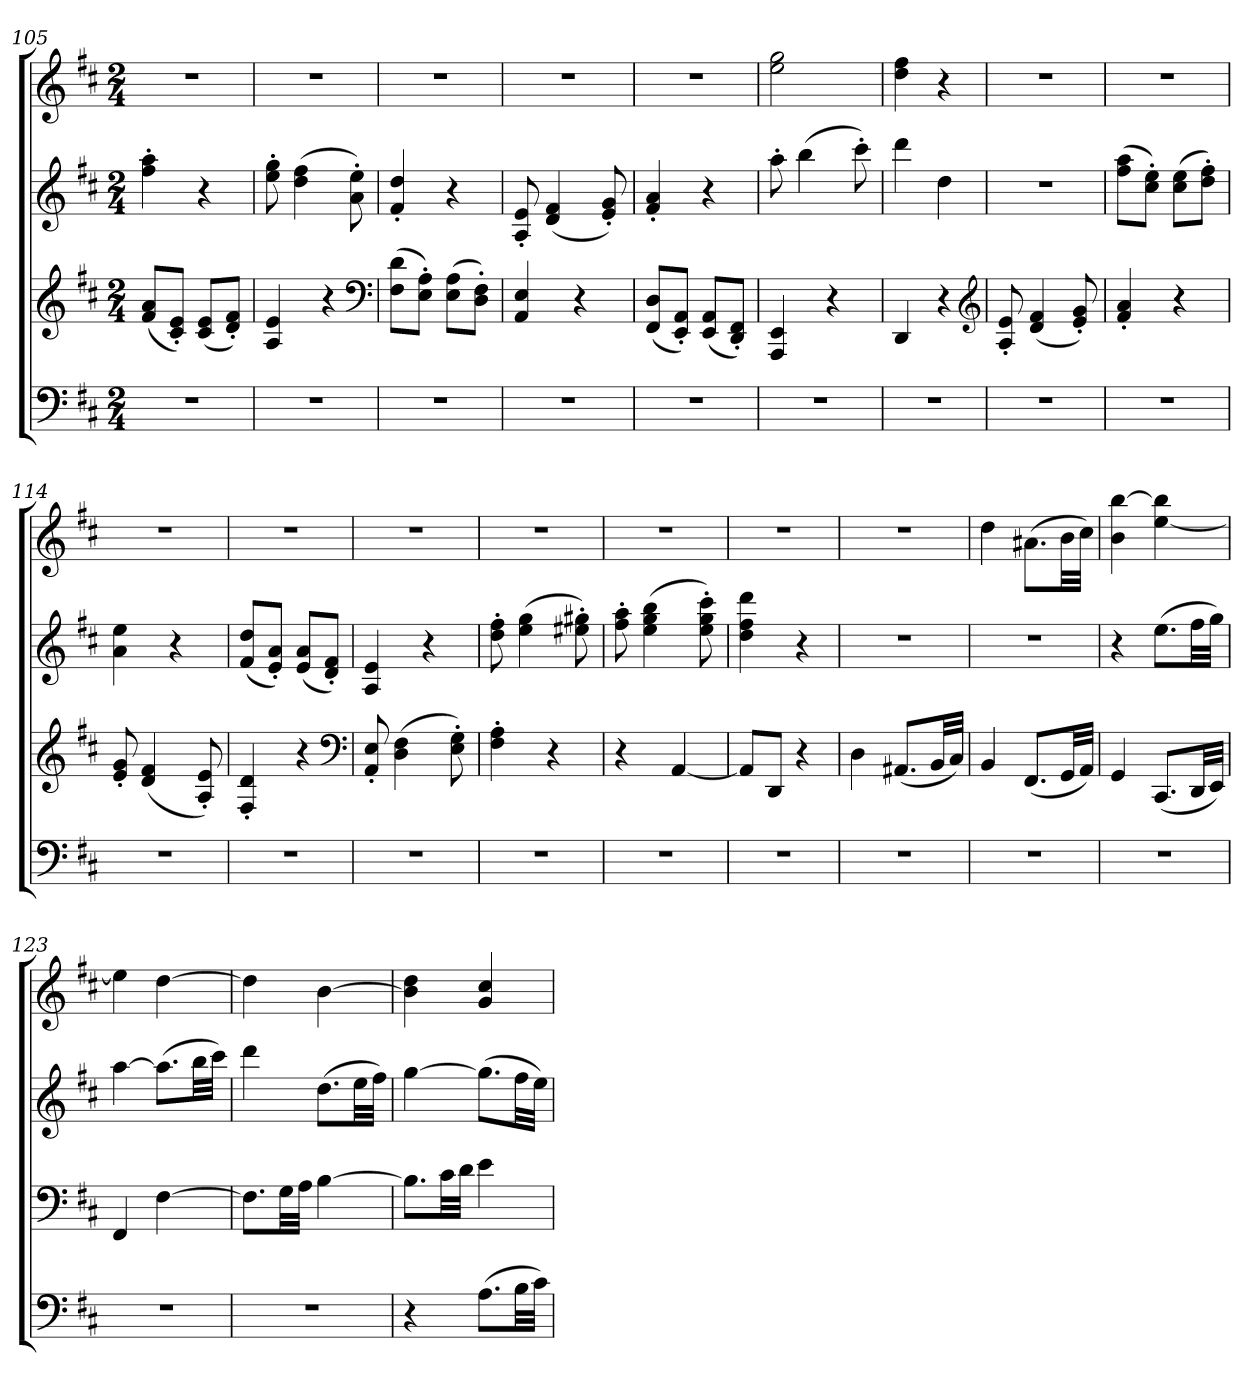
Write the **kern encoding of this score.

**kern	**kern	**kern	**kern
*part4	*part3	*part2	*part1
*staff4	*staff3	*staff2	*staff1
*clefF4	*clefG2	*clefG2	*clefG2
*k[f#c#]	*k[f#c#]	*k[f#c#]	*k[f#c#]
*M2/4	*M2/4	*M2/4	*M2/4
=105	=105	=105	=105
2r	(8f# 8aL	4ff#' 4aa'	2r
.	8c#' 8e'J)	.	.
.	(8c# 8eL	4r	.
.	8d' 8f#'J)	.	.
=106	=106	=106	=106
2r	4A 4e	8ee' 8gg'	2r
.	.	(4dd 4ff#	.
.	4r	.	.
.	.	8a' 8ee')	.
*	*clefF4	*	*
=107	=107	=107	=107
2r	(8F# 8dL	4f#' 4dd'	2r
.	8E' 8A'J)	.	.
.	(8E 8AL	4r	.
.	8D' 8F#'J)	.	.
=108	=108	=108	=108
2r	4AA 4E	8A' 8e'	2r
.	.	(4d 4f#	.
.	4r	.	.
.	.	8e' 8g')	.
=109	=109	=109	=109
2r	(8FF# 8DL	4f#' 4a'	2r
.	8EE' 8AA'J)	.	.
.	(8EE 8AAL	4r	.
.	8DD' 8FF#'J)	.	.
=110	=110	=110	=110
2r	4AAA 4EE	8aa'	2ee 2gg
.	.	(4bb	.
.	4r	.	.
.	.	8ccc#')	.
=111	=111	=111	=111
2r	4DD	4ddd	4dd 4ff#
.	4r	4dd	4r
*	*clefG2	*	*
=112	=112	=112	=112
2r	8A' 8e'	2r	2r
.	(4d 4f#	.	.
.	8e' 8g')	.	.
=113	=113	=113	=113
2r	4f#' 4a'	(8ff# 8aaL	2r
.	.	8cc#' 8ee'J)	.
.	4r	(8cc# 8eeL	.
.	.	8dd' 8ff#'J)	.
=114	=114	=114	=114
2r	8e' 8g'	4a 4ee	2r
.	(4d 4f#	.	.
.	.	4r	.
.	8A' 8e')	.	.
=115	=115	=115	=115
2r	4F#' 4d'	(8f# 8ddL	2r
.	.	8e' 8a'J)	.
.	4r	(8e 8aL	.
.	.	8d' 8f#'J)	.
*	*clefF4	*	*
=116	=116	=116	=116
2r	8AA' 8E'	4A 4e	2r
.	(4D 4F#	.	.
.	.	4r	.
.	8E' 8G')	.	.
=117	=117	=117	=117
2r	4F#' 4A'	8dd' 8ff#'	2r
.	.	(4ee 4gg	.
.	4r	.	.
.	.	8ee#X' 8gg#X')	.
=118	=118	=118	=118
2r	4r	8ff#' 8aa'	2r
.	.	(4ee 4gg 4bb	.
.	[4AA	.	.
.	.	8ee' 8gg' 8ccc#')	.
=119	=119	=119	=119
2r	8AAL]	4dd 4ff# 4ddd	2r
.	8DDJ	.	.
.	4r	4r	.
=120	=120	=120	=120
2r	4D	2r	2r
.	(8.AA#XL	.	.
.	32BBLL	.	.
.	32C#JJJ)	.	.
=121	=121	=121	=121
2r	4BB	2r	4dd
.	(8.FF#L	.	(8.a#XL
.	32GGLL	.	32bLL
.	32AAJJJ)	.	32cc#JJJ)
=122	=122	=122	=122
2r	4GG	4r	4b [4bb
.	(8.CC#L	(8.eeL	[4ee 4bb]
.	32DDLL	32ff#LL	.
.	32EEJJJ)	32ggJJJ)	.
=123	=123	=123	=123
2r	4FF#	[4aa	4ee]
.	[4F#	(8.aaL]	[4dd
.	.	32bbLL	.
.	.	32ccc#JJJ)	.
=124	=124	=124	=124
2r	8.F#L]	4ddd	4dd]
.	32GLL	.	.
.	32AJJJ	.	.
.	[4B	(8.ddL	[4b
.	.	32eeLL	.
.	.	32ff#JJJ)	.
=125	=125	=125	=125
4r	8.BL]	[4gg	4b] 4dd
.	32c#LL	.	.
.	32dJJJ	.	.
(8.AL	4e	(8.ggL]	4g 4cc#
32BLL	.	32ff#LL	.
32c#JJJ)	.	32eeJJJ)	.
=	=	=	=
*-	*-	*-	*-
